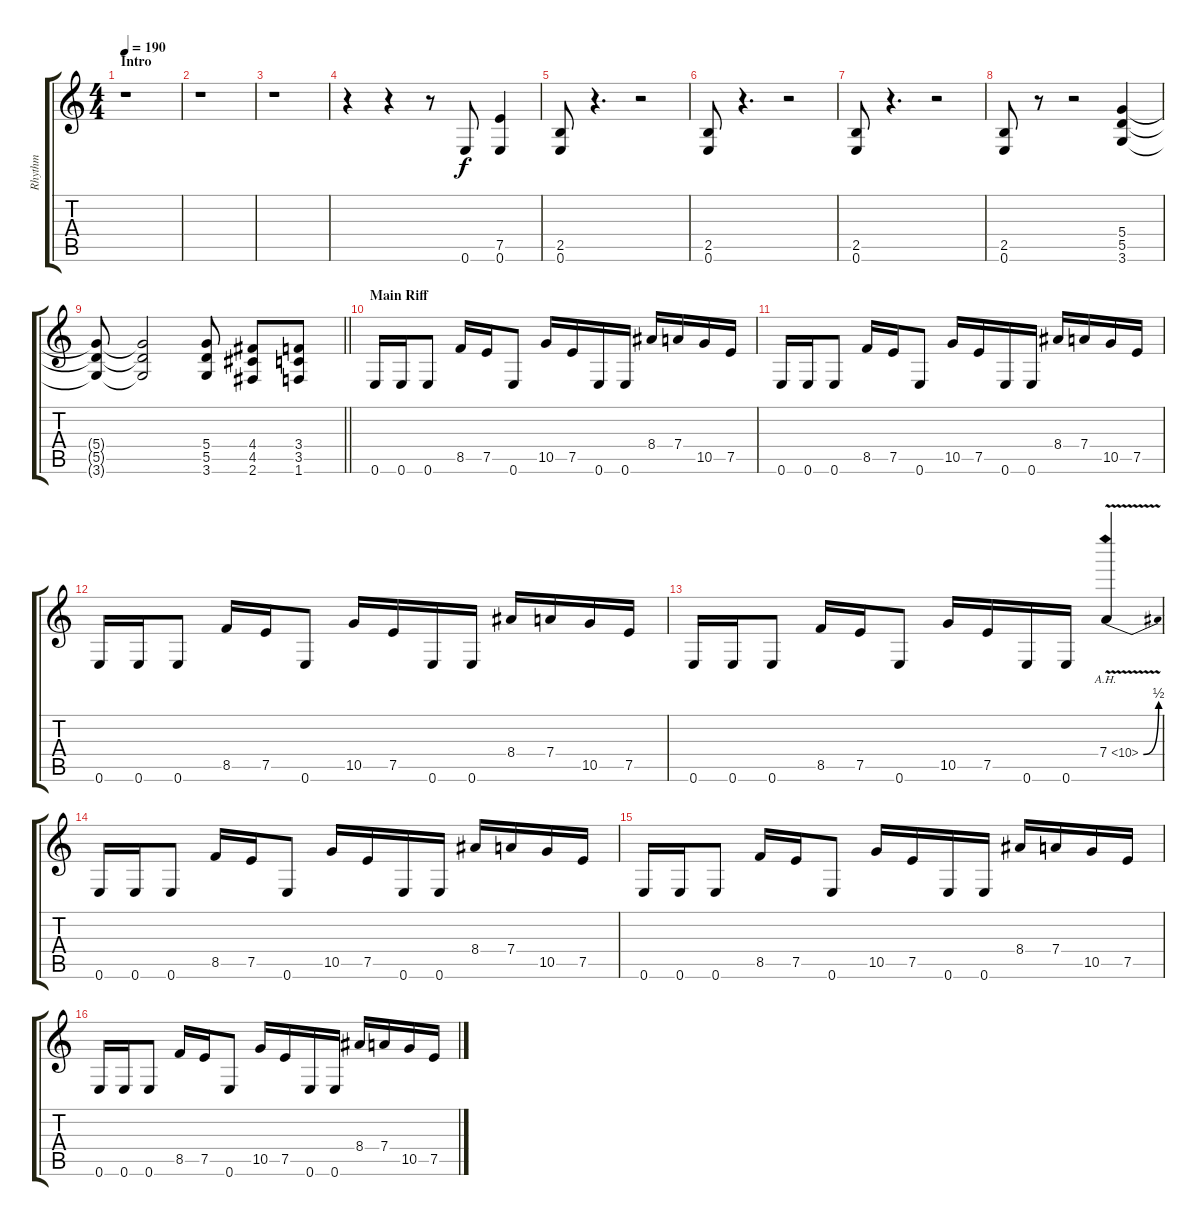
\track ("Rhythm" "Rhythm") {instrument distortionguitar}
\staff {score tabs}
\tuning (E4 B3 G3 D3 A2 E2) {hide}
\ts (4 4)
\section ("" "Intro")
\tempo 190
\clef g2
\ks c
r.1{dy f instrument distortionguitar} |
r.1 |
r.1 |
r.4 r.4 r.8 0.6.8 (7.5 0.6).4 |
(2.5 0.6).8 r.4{d} r.2 |
(2.5 0.6).8 r.4{d} r.2 |
(2.5 0.6).8 r.4{d} r.2 |
(2.5 0.6).8 r.8 r.2 (5.4 5.5 3.6).4 |
\barLineRight lightlight
(5.4{t} 5.5{t} 3.6{t}).8 (5.4{t} 5.5{t} 3.6{t}).2 (5.4 5.5 3.6).8 (4.4 4.5 2.6).8 (3.4 3.5 1.6).8 |
\section ("" "Main Riff")
0.6.16 0.6.16 0.6.8 8.5.16 7.5.16 0.6.8 10.5.16 7.5.16 0.6.16 0.6.16 8.4.16 7.4.16 10.5.16 7.5.16 |
0.6.16 0.6.16 0.6.8 8.5.16 7.5.16 0.6.8 10.5.16 7.5.16 0.6.16 0.6.16 8.4.16 7.4.16 10.5.16 7.5.16 |
0.6.16 0.6.16 0.6.8 8.5.16 7.5.16 0.6.8 10.5.16 7.5.16 0.6.16 0.6.16 8.4.16 7.4.16 10.5.16 7.5.16 |
0.6.16 0.6.16 0.6.8 8.5.16 7.5.16 0.6.8 10.5.16 7.5.16 0.6.16 0.6.16 7.4{be (bend 0 0 60 2) ah 3 v}.4 |
0.6.16 0.6.16 0.6.8 8.5.16 7.5.16 0.6.8 10.5.16 7.5.16 0.6.16 0.6.16 8.4.16 7.4.16 10.5.16 7.5.16 |
0.6.16 0.6.16 0.6.8 8.5.16 7.5.16 0.6.8 10.5.16 7.5.16 0.6.16 0.6.16 8.4.16 7.4.16 10.5.16 7.5.16 |
0.6.16 0.6.16 0.6.8 8.5.16 7.5.16 0.6.8 10.5.16 7.5.16 0.6.16 0.6.16 8.4.16 7.4.16 10.5.16 7.5.16
